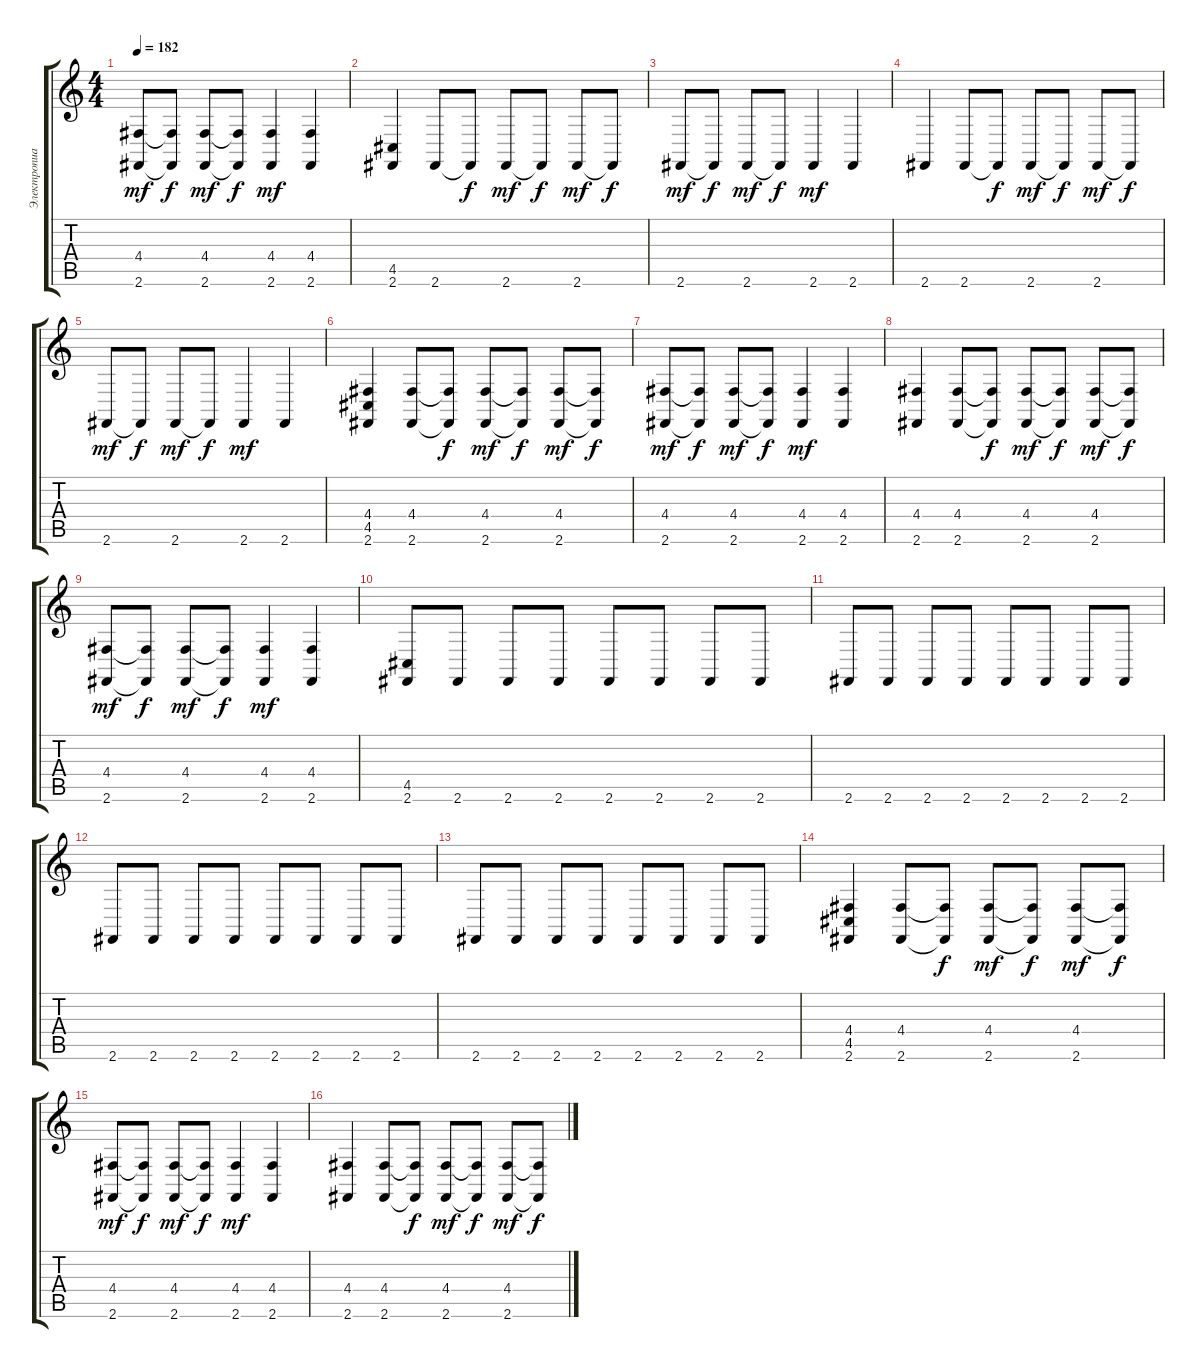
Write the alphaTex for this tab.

\track ("Электропиано" "Электропиа") {instrument celesta}
\staff {score tabs}
\tuning (E4 B3 G3 D3 A2 E2) {hide}
\ts (4 4)
\tempo 182
\clef g2
\ks c
(4.4 2.6).8{dy mf} (4.4{t} 2.6{t}).8{dy f} (4.4 2.6).8{dy mf} (4.4{t} 2.6{t}).8{dy f} (4.4 2.6).4{dy mf} (4.4 2.6).4 |
(4.5 2.6).4 2.6.8 2.6{t}.8{dy f} 2.6.8{dy mf} 2.6{t}.8{dy f} 2.6.8{dy mf} 2.6{t}.8{dy f} |
2.6.8{dy mf} 2.6{t}.8{dy f} 2.6.8{dy mf} 2.6{t}.8{dy f} 2.6.4{dy mf} 2.6.4 |
2.6.4 2.6.8 2.6{t}.8{dy f} 2.6.8{dy mf} 2.6{t}.8{dy f} 2.6.8{dy mf} 2.6{t}.8{dy f} |
2.6.8{dy mf} 2.6{t}.8{dy f} 2.6.8{dy mf} 2.6{t}.8{dy f} 2.6.4{dy mf} 2.6.4 |
(4.4 4.5 2.6).4 (4.4 2.6).8 (4.4{t} 2.6{t}).8{dy f} (4.4 2.6).8{dy mf} (4.4{t} 2.6{t}).8{dy f} (4.4 2.6).8{dy mf} (4.4{t} 2.6{t}).8{dy f} |
(4.4 2.6).8{dy mf} (4.4{t} 2.6{t}).8{dy f} (4.4 2.6).8{dy mf} (4.4{t} 2.6{t}).8{dy f} (4.4 2.6).4{dy mf} (4.4 2.6).4 |
(4.4 2.6).4 (4.4 2.6).8 (4.4{t} 2.6{t}).8{dy f} (4.4 2.6).8{dy mf} (4.4{t} 2.6{t}).8{dy f} (4.4 2.6).8{dy mf} (4.4{t} 2.6{t}).8{dy f} |
(4.4 2.6).8{dy mf} (4.4{t} 2.6{t}).8{dy f} (4.4 2.6).8{dy mf} (4.4{t} 2.6{t}).8{dy f} (4.4 2.6).4{dy mf} (4.4 2.6).4 |
(4.5 2.6).8 2.6.8 2.6.8 2.6.8 2.6.8 2.6.8 2.6.8 2.6.8 |
2.6.8 2.6.8 2.6.8 2.6.8 2.6.8 2.6.8 2.6.8 2.6.8 |
2.6.8 2.6.8 2.6.8 2.6.8 2.6.8 2.6.8 2.6.8 2.6.8 |
2.6.8 2.6.8 2.6.8 2.6.8 2.6.8 2.6.8 2.6.8 2.6.8 |
(4.4 4.5 2.6).4 (4.4 2.6).8 (4.4{t} 2.6{t}).8{dy f} (4.4 2.6).8{dy mf} (4.4{t} 2.6{t}).8{dy f} (4.4 2.6).8{dy mf} (4.4{t} 2.6{t}).8{dy f} |
(4.4 2.6).8{dy mf} (4.4{t} 2.6{t}).8{dy f} (4.4 2.6).8{dy mf} (4.4{t} 2.6{t}).8{dy f} (4.4 2.6).4{dy mf} (4.4 2.6).4 |
(4.4 2.6).4 (4.4 2.6).8 (4.4{t} 2.6{t}).8{dy f} (4.4 2.6).8{dy mf} (4.4{t} 2.6{t}).8{dy f} (4.4 2.6).8{dy mf} (4.4{t} 2.6{t}).8{dy f}
